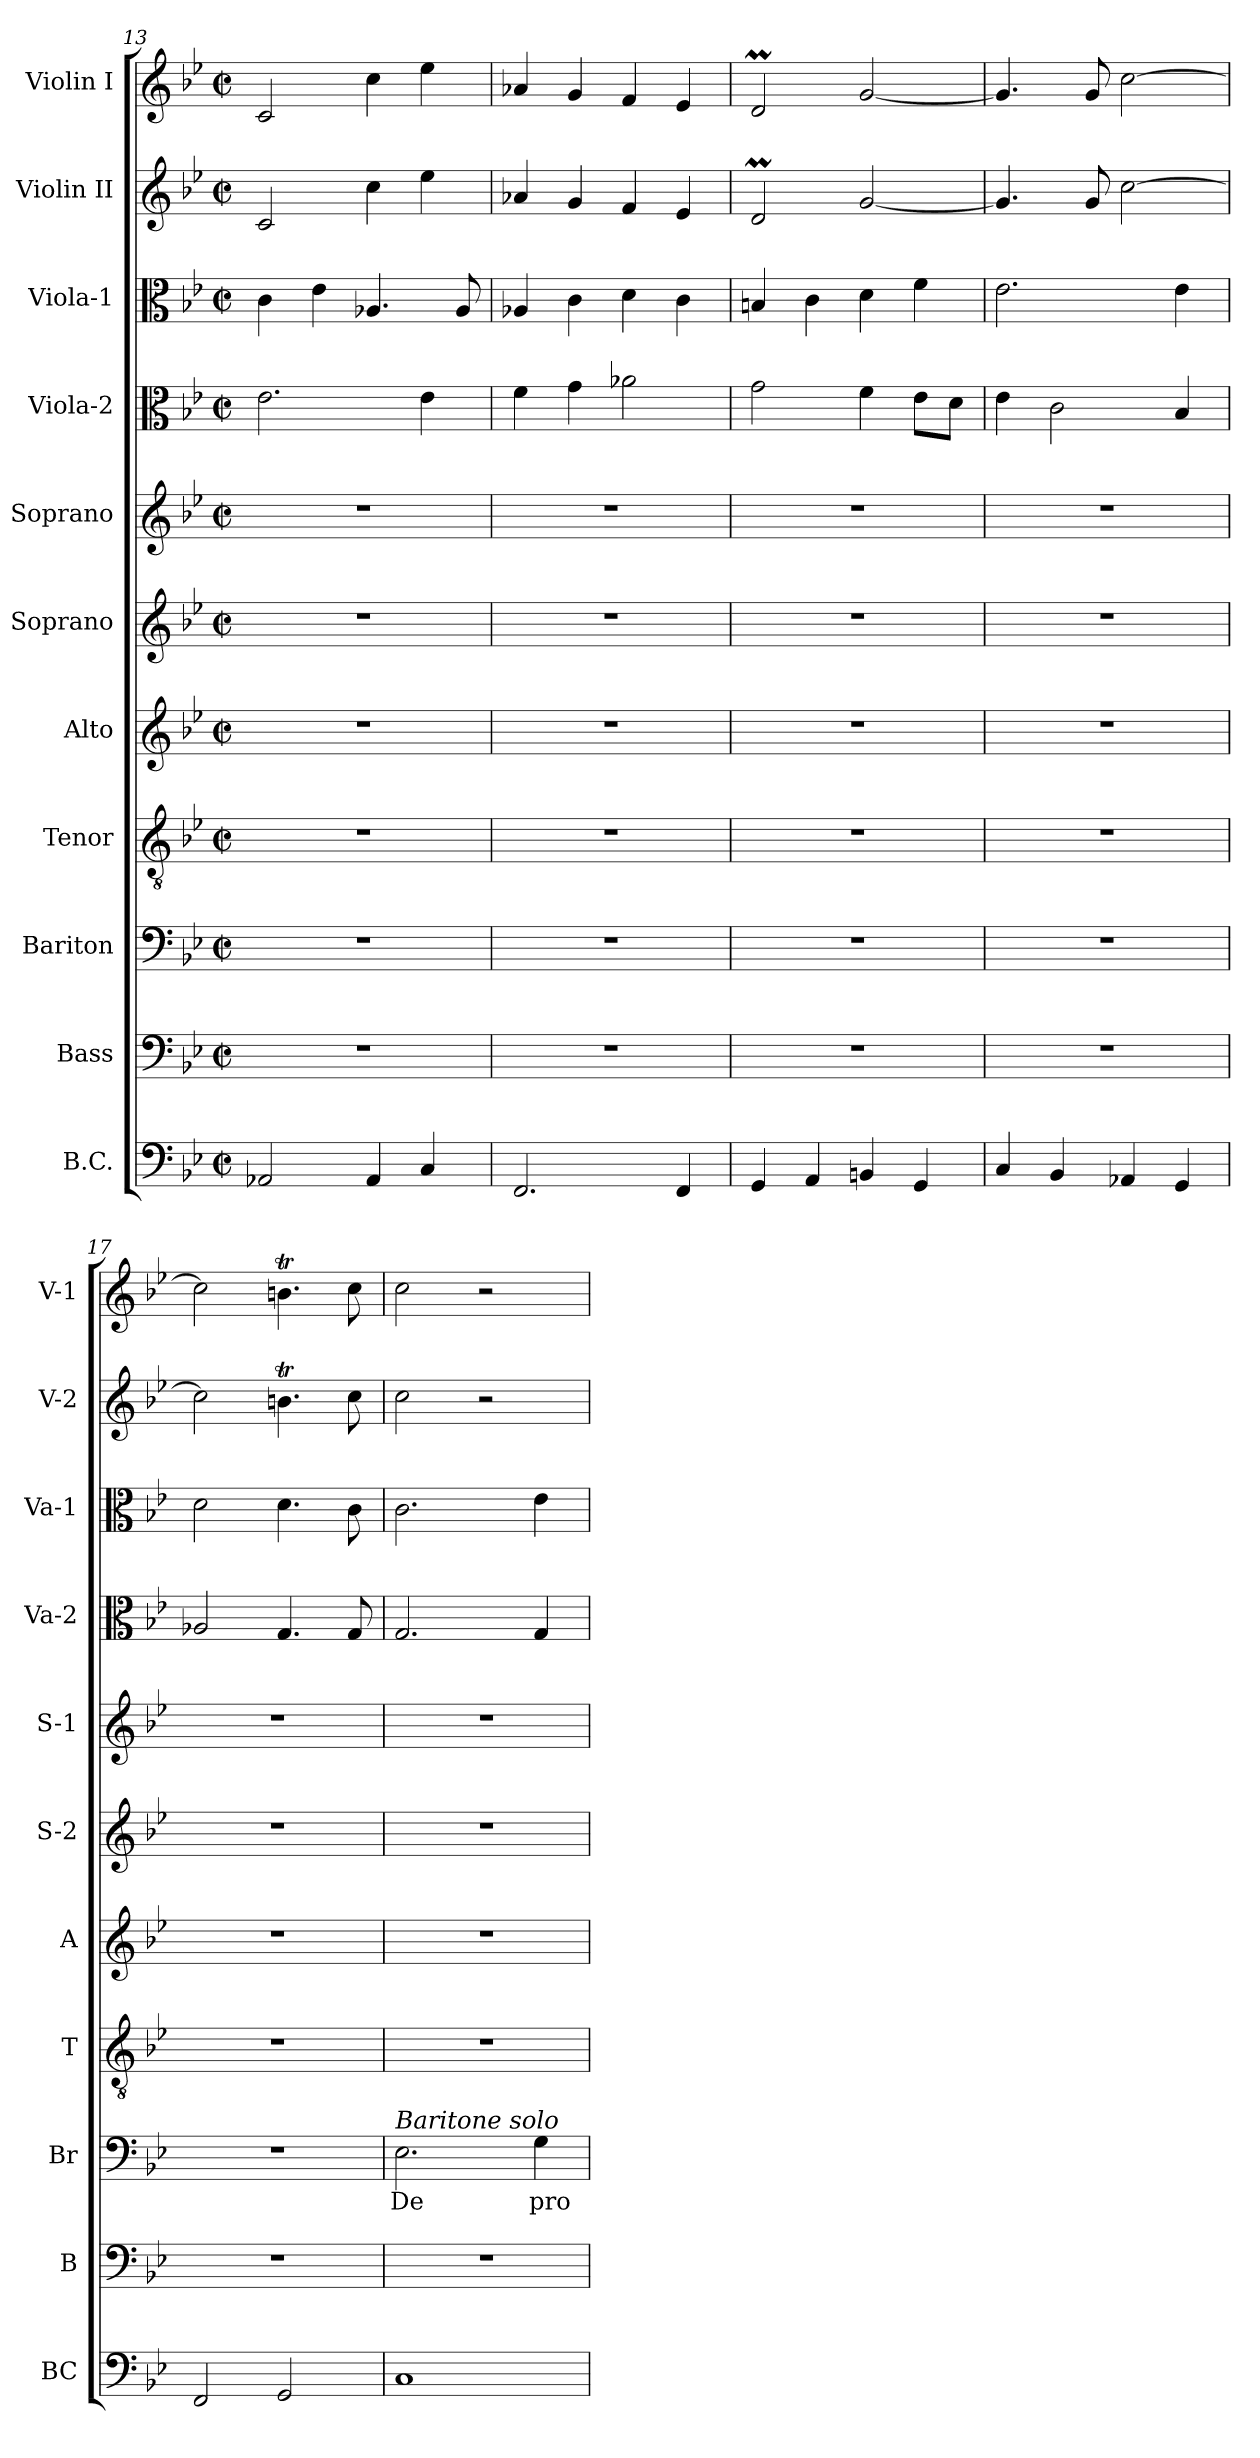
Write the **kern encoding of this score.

**kern	**kern	**kern	**text	**kern	**kern	**kern	**kern	**kern	**kern	**kern	**kern
*part11	*part10	*part9	*part9	*part8	*part7	*part6	*part5	*part4	*part3	*part2	*part1
*staff11	*staff10	*staff9	*staff9	*staff8	*staff7	*staff6	*staff5	*staff4	*staff3	*staff2	*staff1
*I"B.C.	*I"Bass	*I"Bariton	*	*I"Tenor	*I"Alto	*I"Soprano	*I"Soprano	*I"Viola-2	*I"Viola-1	*I"Violin II	*I"Violin I
*I'BC	*I'B	*I'Br	*	*I'T	*I'A	*I'S-2	*I'S-1	*I'Va-2	*I'Va-1	*I'V-2	*I'V-1
*clefF4	*clefF4	*clefF4	*	*clefGv2	*clefG2	*clefG2	*clefG2	*clefC3	*clefC3	*clefG2	*clefG2
*k[b-e-]	*k[b-e-]	*k[b-e-]	*	*k[b-e-]	*k[b-e-]	*k[b-e-]	*k[b-e-]	*k[b-e-]	*k[b-e-]	*k[b-e-]	*k[b-e-]
*B-:	*B-:	*B-:	*	*B-:	*B-:	*B-:	*B-:	*B-:	*B-:	*B-:	*B-:
*M2/2	*M2/2	*M2/2	*	*M2/2	*M2/2	*M2/2	*M2/2	*M2/2	*M2/2	*M2/2	*M2/2
*met(c|)	*met(c|)	*met(c|)	*	*met(c|)	*met(c|)	*met(c|)	*met(c|)	*met(c|)	*met(c|)	*met(c|)	*met(c|)
=13	=13	=13	=13	=13	=13	=13	=13	=13	=13	=13	=13
2AA-X/	1r	1r	.	1r	1r	1r	1r	2.e-\	4c\	2c/	2c/
.	.	.	.	.	.	.	.	.	4e-\	.	.
4AA-/	.	.	.	.	.	.	.	.	4.A-X/	4cc\	4cc\
4C/	.	.	.	.	.	.	.	4e-\	.	4ee-\	4ee-\
.	.	.	.	.	.	.	.	.	8A-/	.	.
=14	=14	=14	=14	=14	=14	=14	=14	=14	=14	=14	=14
2.FF/	1r	1r	.	1r	1r	1r	1r	4f\	4A-X/	4a-X/	4a-X/
.	.	.	.	.	.	.	.	4g\	4c\	4g/	4g/
.	.	.	.	.	.	.	.	2a-X\	4d\	4f/	4f/
4FF/	.	.	.	.	.	.	.	.	4c\	4e-/	4e-/
=15	=15	=15	=15	=15	=15	=15	=15	=15	=15	=15	=15
4GG/	1r	1r	.	1r	1r	1r	1r	2g\	4Bn/	2dm/	2dm/
4AA/	.	.	.	.	.	.	.	.	4c\	.	.
4BBn/	.	.	.	.	.	.	.	4f\	4d\	[2g/	[2g/
4GG/	.	.	.	.	.	.	.	8e-\L	4f\	.	.
.	.	.	.	.	.	.	.	8d\J	.	.	.
!!LO:LB:g=z
=16	=16	=16	=16	=16	=16	=16	=16	=16	=16	=16	=16
4C/	1r	1r	.	1r	1r	1r	1r	4e-\	2.e-\	4.g/]	4.g/]
4BB-/	.	.	.	.	.	.	.	2c\	.	.	.
.	.	.	.	.	.	.	.	.	.	8g/	8g/
4AA-X/	.	.	.	.	.	.	.	.	.	[2cc\	[2cc\
4GG/	.	.	.	.	.	.	.	4B-/	4e-\	.	.
=17	=17	=17	=17	=17	=17	=17	=17	=17	=17	=17	=17
2FF/	1r	1r	.	1r	1r	1r	1r	2A-X/	2d\	2cc\]	2cc\]
2GG/	.	.	.	.	.	.	.	4.G/	4.d\	4.bnt\	4.bnt\
.	.	.	.	.	.	.	.	8G/	8c\	8cc\	8cc\
=18	=18	=18	=18	=18	=18	=18	=18	=18	=18	=18	=18
!	!	!LO:TX:a:i:t=Baritone solo	!	!	!	!	!	!	!	!	!
!	!	!	!LO:LY:b	!	!	!	!	!	!	!	!
1C	1r	2.E-\	De	1r	1r	1r	1r	2.G/	2.c\	2cc\	2cc\
.	.	.	.	.	.	.	.	.	.	2r	2r
!	!	!	!LO:LY:b	!	!	!	!	!	!	!	!
.	.	4G\	pro-	.	.	.	.	4G/	4e-\	.	.
=	=	=	=	=	=	=	=	=	=	=	=
*-	*-	*-	*-	*-	*-	*-	*-	*-	*-	*-	*-
